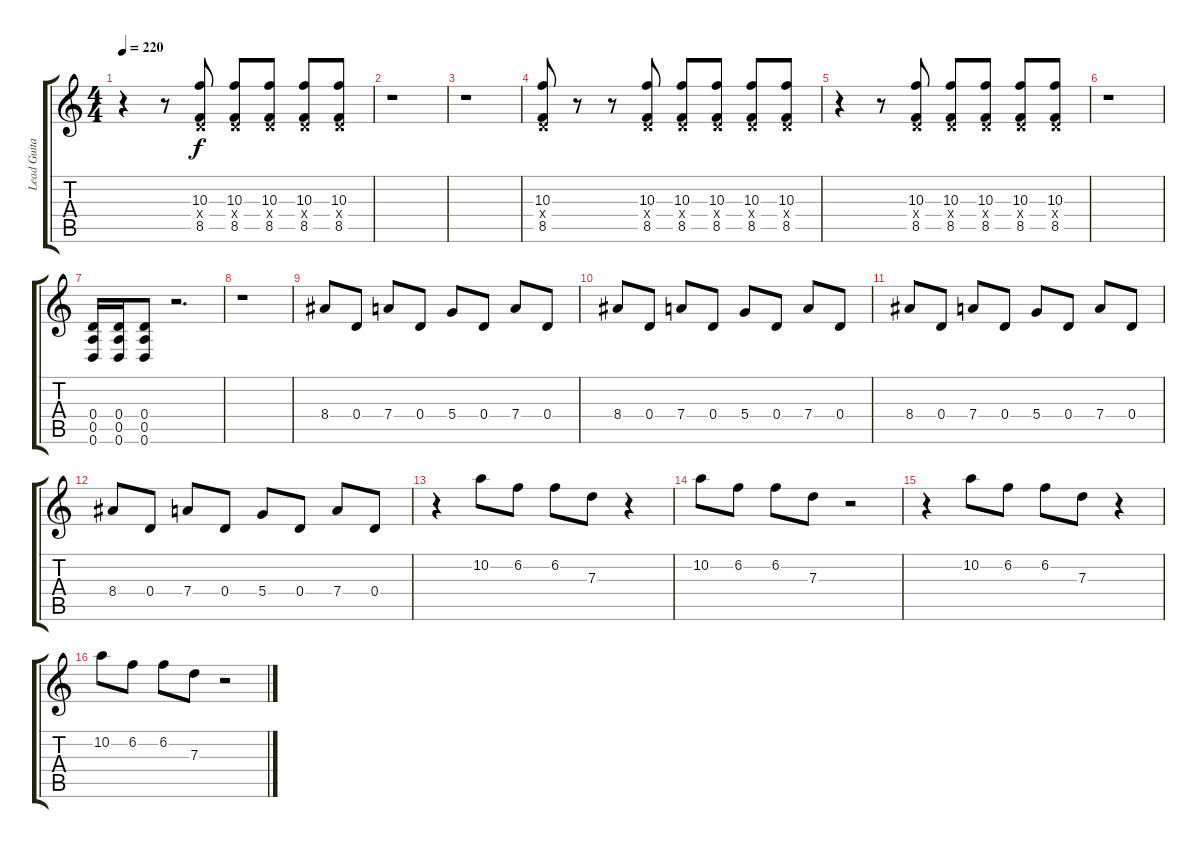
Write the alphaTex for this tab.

\track ("Lead Guitar - Eric Lambert" "Lead Guita") {instrument distortionguitar}
\staff {score tabs}
\tuning (E4 B3 G3 D3 A2 D2) {hide}
\ts (4 4)
\tempo 220
\clef g2
\ks c
r.4{dy f} r.8 (10.3 0.4{x} 8.5).8 (10.3 0.4{x} 8.5).8 (10.3 0.4{x} 8.5).8 (10.3 0.4{x} 8.5).8 (10.3 0.4{x} 8.5).8 |
r.1 |
r.1 |
(10.3 0.4{x} 8.5).8 r.8 r.8 (10.3 0.4{x} 8.5).8 (10.3 0.4{x} 8.5).8 (10.3 0.4{x} 8.5).8 (10.3 0.4{x} 8.5).8 (10.3 0.4{x} 8.5).8 |
r.4 r.8 (10.3 0.4{x} 8.5).8 (10.3 0.4{x} 8.5).8 (10.3 0.4{x} 8.5).8 (10.3 0.4{x} 8.5).8 (10.3 0.4{x} 8.5).8 |
r.1 |
(0.4 0.5 0.6).16 (0.4 0.5 0.6).16 (0.4 0.5 0.6).8 r.2{d} |
r.1 |
8.4.8 0.4.8 7.4.8 0.4.8 5.4.8 0.4.8 7.4.8 0.4.8 |
8.4.8 0.4.8 7.4.8 0.4.8 5.4.8 0.4.8 7.4.8 0.4.8 |
8.4.8 0.4.8 7.4.8 0.4.8 5.4.8 0.4.8 7.4.8 0.4.8 |
8.4.8 0.4.8 7.4.8 0.4.8 5.4.8 0.4.8 7.4.8 0.4.8 |
r.4 10.2.8 6.2.8 6.2.8 7.3.8 r.4 |
10.2.8 6.2.8 6.2.8 7.3.8 r.2 |
r.4 10.2.8 6.2.8 6.2.8 7.3.8 r.4 |
10.2.8 6.2.8 6.2.8 7.3.8 r.2
